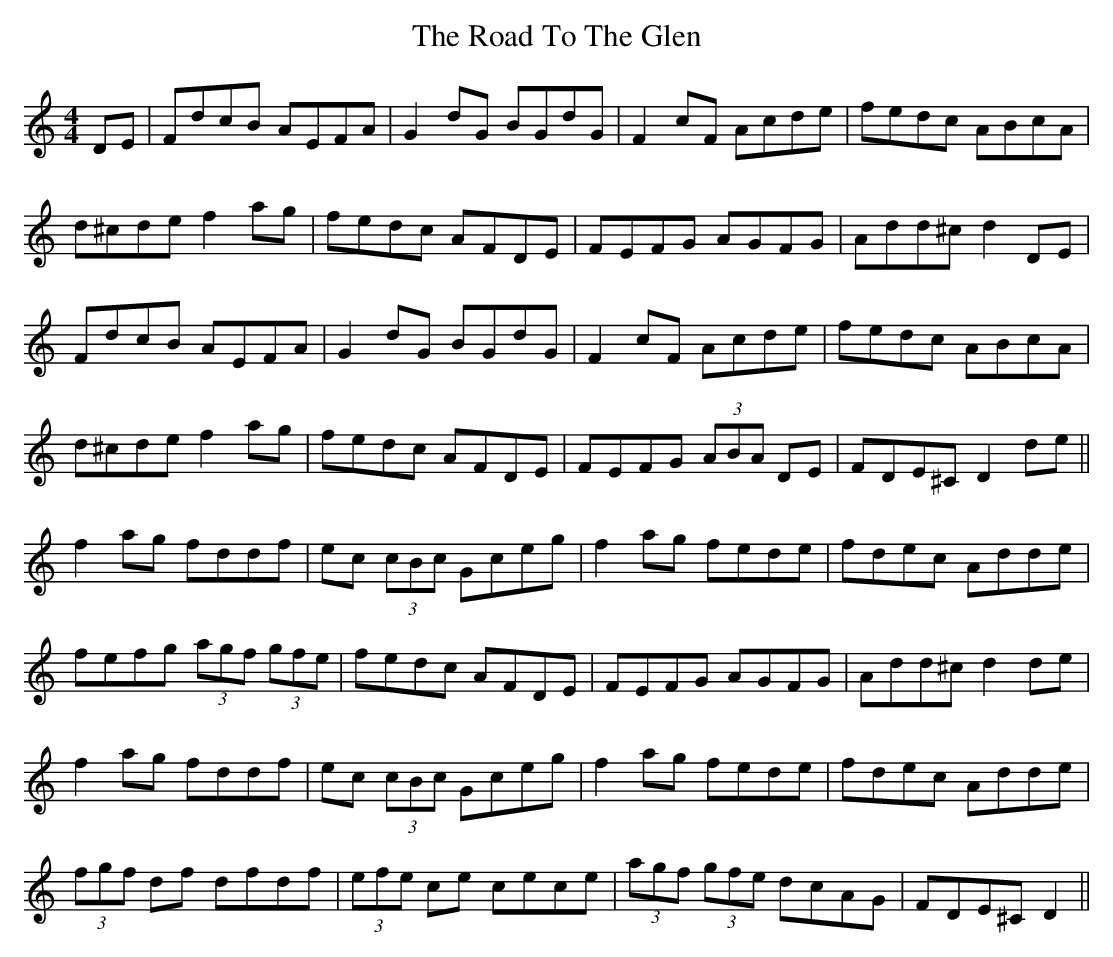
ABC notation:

X:1
T: The Road To The Glen
M: 4/4
L: 1/8
K: Ddor
DE|FdcB AEFA|G2dG BGdG|F2cF Acde|fedc ABcA|
d^cde f2ag|fedc AFDE|FEFG AGFG|Add^c d2DE|
FdcB AEFA|G2dG BGdG|F2cF Acde|fedc ABcA|
d^cde f2ag|fedc AFDE|FEFG (3ABA DE|FDE^C D2de||
f2ag fddf|ec (3cBc Gceg|f2ag fede|fdec Adde|
fefg (3agf (3gfe|fedc AFDE|FEFG AGFG|Add^c d2de|
f2ag fddf|ec (3cBc Gceg|f2ag fede|fdec Adde|
(3fgf df dfdf|(3efe ce cece|(3agf (3gfe dcAG|FDE^C D2||
